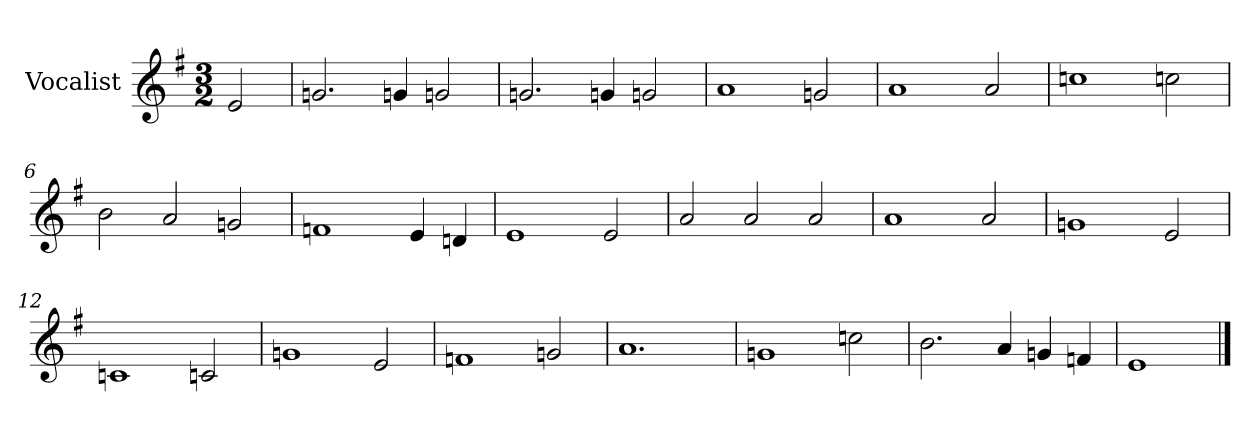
**kern
*part1
*staff1
*I"Vocalist
*k[f#]
*e:
*M3/2
=
2e
=1
2.gn
4gn
2gn
=2
2.gn
4gn
2gn
=3
1a
2gn
=4
1a
2a
=5
1ccn
2ccn
=6
2b
2a
2gn
=7
1fn
4e
4dn
=8
1e
2e
=9
2a
2a
2a
=10
1a
2a
=11
1gn
2e
=12
1cn
2cn
=13
1gn
2e
=14
1fn
2gn
=15
1.a
=16
1gn
2ccn
=17
2.b
4a
4gn
4fn
=18
1e
==
*-
